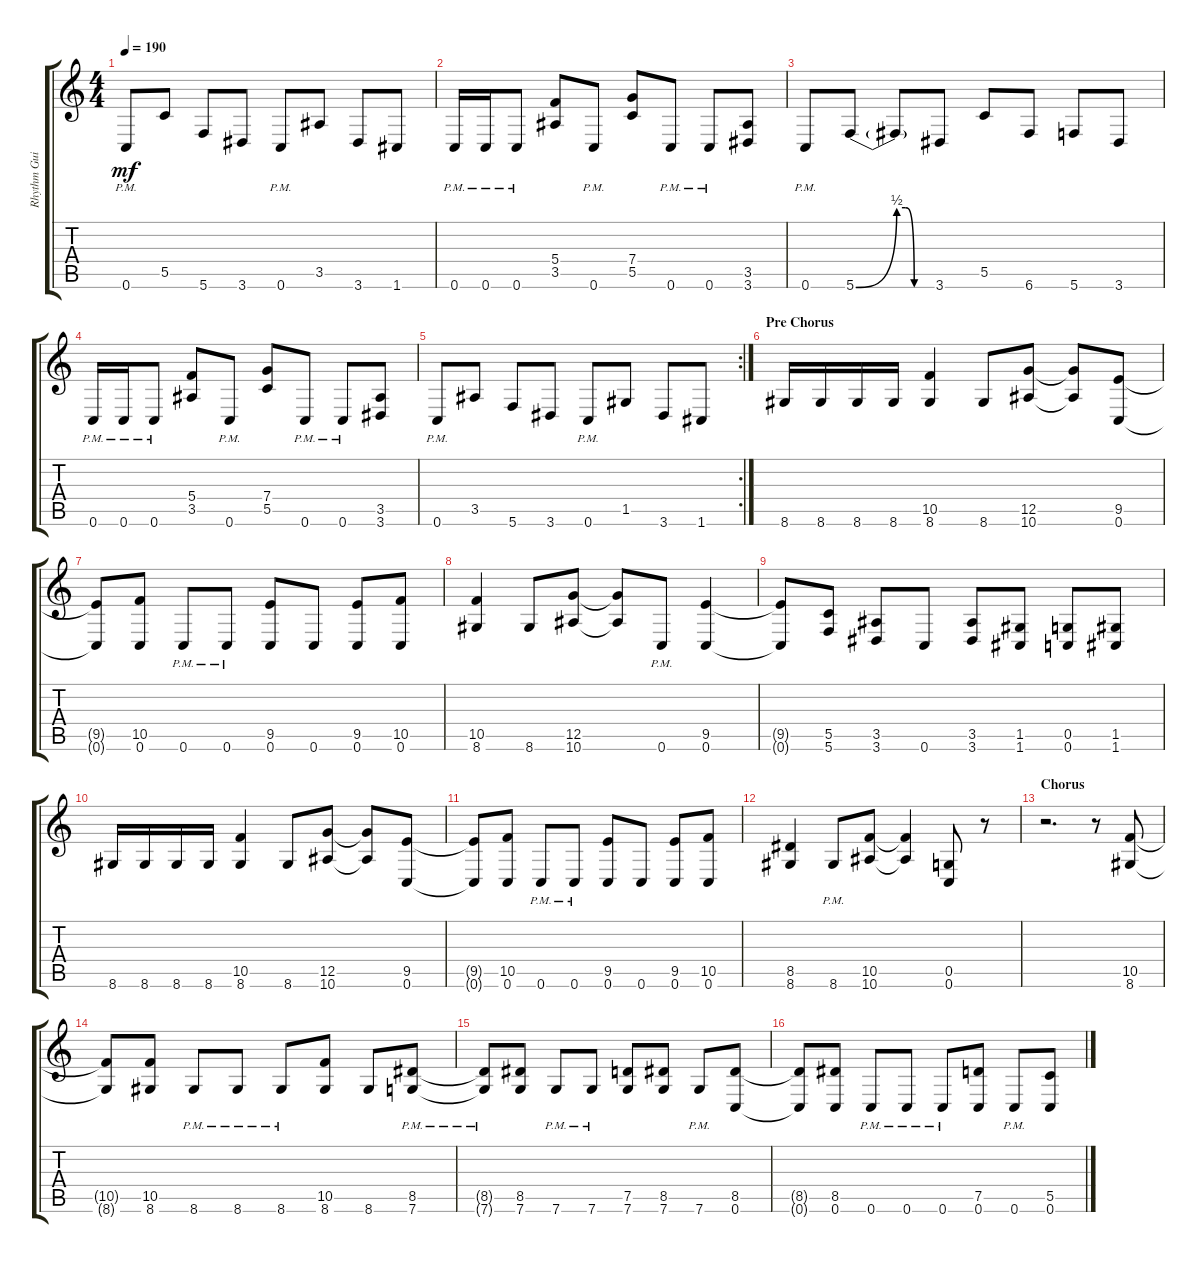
\track ("Rhythm Guitar" "Rhythm Gui") {instrument distortionguitar}
\staff {score tabs}
\tuning (D4 A3 F3 C3 G2 C2) {hide}
\ts (4 4)
\tempo 190
\clef g2
\ks c
0.6{pm}.8{dy mf} 5.5.8 5.6.8 3.6.8 0.6{pm}.8 3.5.8 3.6.8 1.6.8 |
0.6{pm}.16 0.6{pm}.16 0.6{pm}.8 (5.4 3.5).8 0.6{pm}.8 (7.4 5.5).8 0.6{pm}.8 0.6{pm}.8 (3.5 3.6).8 |
0.6{pm}.8 5.6{be (bend 0 0 60 2)}.8 5.6{be (custom 0 2 15 2 30 0 60 0) t}.8 3.6.8 5.5.8 6.6.8 5.6.8 3.6.8 |
0.6{pm}.16 0.6{pm}.16 0.6{pm}.8 (5.4 3.5).8 0.6{pm}.8 (7.4 5.5).8 0.6{pm}.8 0.6{pm}.8 (3.5 3.6).8 |
\rc 2
0.6{pm}.8 3.5.8 5.6.8 3.6.8 0.6{pm}.8 1.5.8 3.6.8 1.6.8 |
\section ("" "Pre Chorus")
8.6.16 8.6.16 8.6.16 8.6.16 (10.5 8.6).4 8.6.8 (12.5 10.6).8 (12.5{t} 10.6{t}).8 (9.5 0.6).8 |
(9.5{t} 0.6{t}).8 (10.5 0.6).8 0.6{pm}.8 0.6{pm}.8 (9.5 0.6).8 0.6.8 (9.5 0.6).8 (10.5 0.6).8 |
(10.5 8.6).4 8.6.8 (12.5 10.6).8 (12.5{t} 10.6{t}).8 0.6{pm}.8 (9.5 0.6).4 |
(9.5{t} 0.6{t}).8 (5.5 5.6).8 (3.5 3.6).8 0.6.8 (3.5 3.6).8 (1.5 1.6).8 (0.5 0.6).8 (1.5 1.6).8 |
8.6.16 8.6.16 8.6.16 8.6.16 (10.5 8.6).4 8.6.8 (12.5 10.6).8 (12.5{t} 10.6{t}).8 (9.5 0.6).8 |
(9.5{t} 0.6{t}).8 (10.5 0.6).8 0.6{pm}.8 0.6{pm}.8 (9.5 0.6).8 0.6.8 (9.5 0.6).8 (10.5 0.6).8 |
(8.5 8.6).4 8.6{pm}.8 (10.5 10.6).8 (10.5{t} 10.6{t}).4 (0.5 0.6).8 r.8 |
\section ("" "Chorus")
r.2{d} r.8 (10.5 8.6).8 |
(10.5{t} 8.6{t}).8 (10.5 8.6).8 8.6{pm}.8 8.6{pm}.8 8.6{pm}.8 (10.5 8.6).8 8.6.8 (8.5 7.6{pm}).8 |
(8.5{t} 7.6{pm t}).8 (8.5 7.6).8 7.6{pm}.8 7.6{pm}.8 (7.5 7.6).8 (8.5 7.6).8 7.6{pm}.8 (8.5 0.6).8 |
(8.5{t} 0.6{t}).8 (8.5 0.6).8 0.6{pm}.8 0.6{pm}.8 0.6{pm}.8 (7.5 0.6).8 0.6{pm}.8 (5.5 0.6).8
